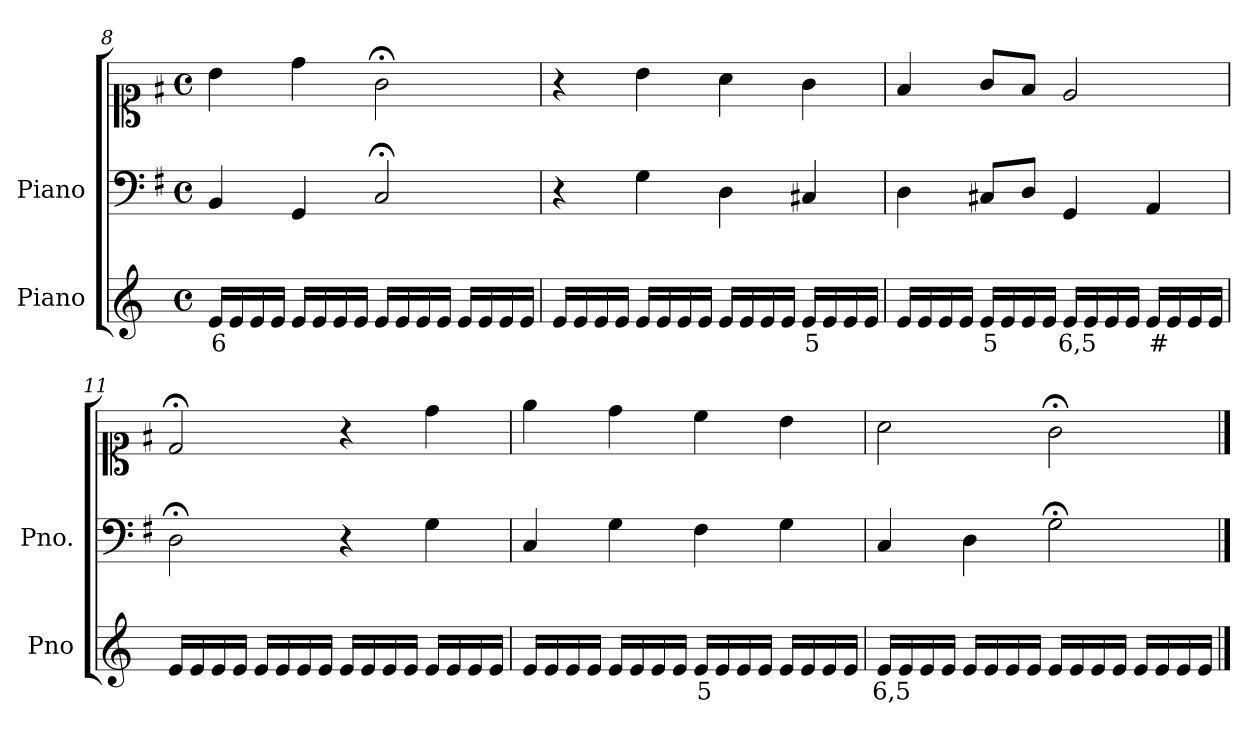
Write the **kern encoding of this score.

**kern	**text	**kern	**kern
*part2	*part2	*part1	*part1
*staff3	*staff3	*staff2	*staff1
*I"Piano	*	*I"Piano	*
*I'Pno	*	*I'Pno.	*
*clefG2	*	*clefF4	*clefC1
*k[]	*	*k[f#]	*k[f#]
*M4/4	*	*M4/4	*M4/4
*met(c)	*	*met(c)	*met(c)
=8	=8	=8	=8
!	!LO:LY:b	!	!
16e/LL	6	4BB/	4b\
16e/	.	.	.
16e/	.	.	.
16e/JJ	.	.	.
16e/LL	.	4GG/	4dd\
16e/	.	.	.
16e/	.	.	.
16e/JJ	.	.	.
16e/LL	.	2C;</	2g;<\
16e/	.	.	.
16e/	.	.	.
16e/JJ	.	.	.
16e/LL	.	.	.
16e/	.	.	.
16e/	.	.	.
16e/JJ	.	.	.
=9	=9	=9	=9
16e/LL	.	4r	4r
16e/	.	.	.
16e/	.	.	.
16e/JJ	.	.	.
16e/LL	.	4G\	4b\
16e/	.	.	.
16e/	.	.	.
16e/JJ	.	.	.
16e/LL	.	4D\	4a\
16e/	.	.	.
16e/	.	.	.
16e/JJ	.	.	.
!	!LO:LY:b	!	!
16e/LL	5	4C#X/	4g\
16e/	.	.	.
16e/	.	.	.
16e/JJ	.	.	.
=10	=10	=10	=10
16e/LL	.	4D\	4f#/
16e/	.	.	.
16e/	.	.	.
16e/JJ	.	.	.
!	!LO:LY:b	!	!
16e/LL	5	8C#X/L	8g/L
16e/	.	.	.
16e/	.	8D/J	8f#/J
16e/JJ	.	.	.
!	!LO:LY:b	!	!
16e/LL	6,5	4GG/	2e/
16e/	.	.	.
16e/	.	.	.
16e/JJ	.	.	.
!	!LO:LY:b	!	!
16e/LL	#	4AA/	.
16e/	.	.	.
16e/	.	.	.
16e/JJ	.	.	.
=11	=11	=11	=11
16e/LL	.	2D;<\	2d;</
16e/	.	.	.
16e/	.	.	.
16e/JJ	.	.	.
16e/LL	.	.	.
16e/	.	.	.
16e/	.	.	.
16e/JJ	.	.	.
16e/LL	.	4r	4r
16e/	.	.	.
16e/	.	.	.
16e/JJ	.	.	.
16e/LL	.	4G\	4dd\
16e/	.	.	.
16e/	.	.	.
16e/JJ	.	.	.
=12	=12	=12	=12
16e/LL	.	4C/	4ee\
16e/	.	.	.
16e/	.	.	.
16e/JJ	.	.	.
16e/LL	.	4G\	4dd\
16e/	.	.	.
16e/	.	.	.
16e/JJ	.	.	.
!	!LO:LY:b	!	!
16e/LL	5	4F#\	4cc\
16e/	.	.	.
16e/	.	.	.
16e/JJ	.	.	.
16e/LL	.	4G\	4b\
16e/	.	.	.
16e/	.	.	.
16e/JJ	.	.	.
=13	=13	=13	=13
!	!LO:LY:b	!	!
16e/LL	6,5	4C/	2a\
16e/	.	.	.
16e/	.	.	.
16e/JJ	.	.	.
16e/LL	.	4D\	.
16e/	.	.	.
16e/	.	.	.
16e/JJ	.	.	.
16e/LL	.	2G;<\	2g;<\
16e/	.	.	.
16e/	.	.	.
16e/JJ	.	.	.
16e/LL	.	.	.
16e/	.	.	.
16e/	.	.	.
16e/JJ	.	.	.
==	==	==	==
*-	*-	*-	*-
